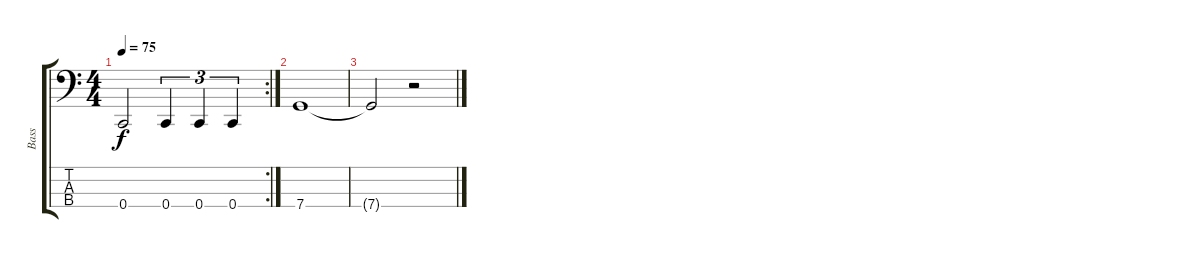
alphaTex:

\track ("Bass" "Bass") {instrument electricbassfinger}
\staff {score tabs}
\tuning (F2 C2 G1 C1) {hide}
\rc 2
\ts (4 4)
\tempo 75
\clef f4
\ks c
0.4{t}.2{dy f} 0.4.4{tu (3 2)} 0.4.4{tu (3 2)} 0.4.4{tu (3 2)} |
7.4.1 |
7.4{t}.2 r.2
